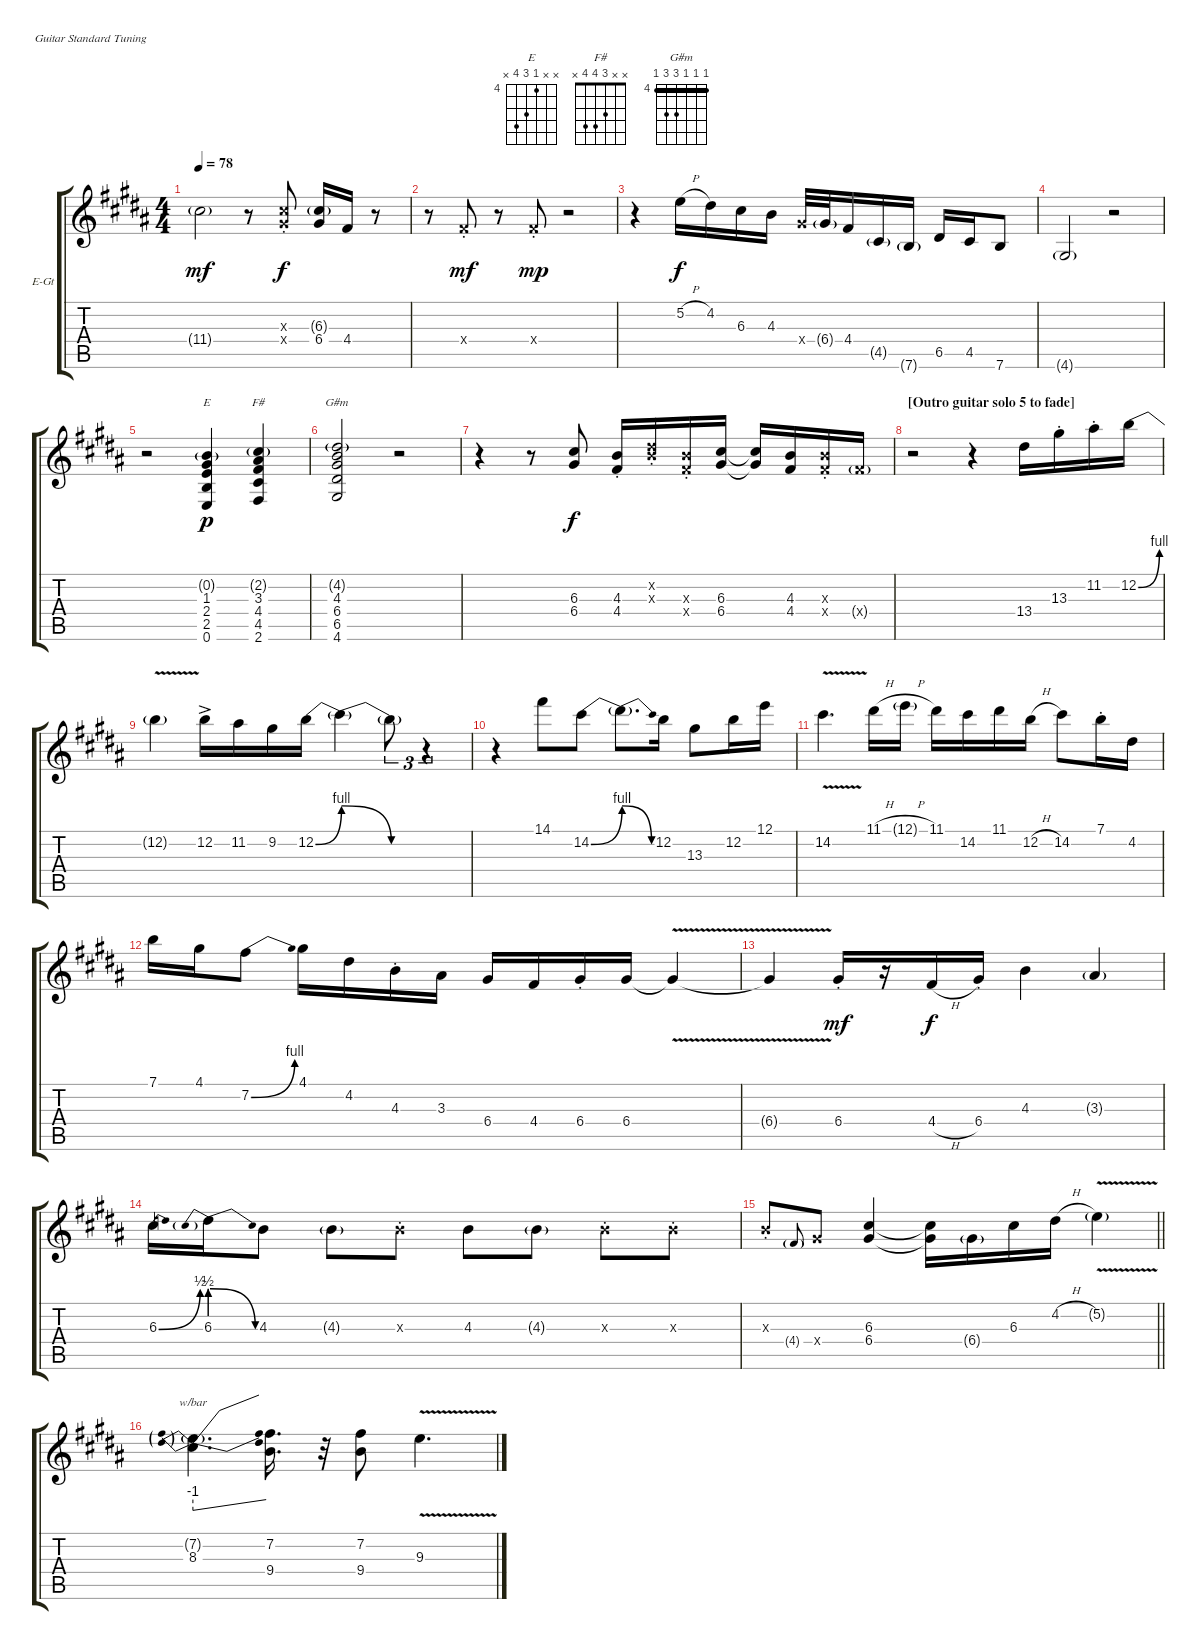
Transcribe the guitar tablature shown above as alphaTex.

\bracketExtendMode groupsimilarinstruments
\firstSystemTrackNameOrientation horizontal
\otherSystemsTrackNameOrientation horizontal
\track ("Guitar" "E-Gt") {instrument overdrivenguitar}
\staff {score tabs}
\tuning (E4 B3 G3 D3 A2 E2)
\chord ("E" x x 4 6 7 x) {firstfret 4}
\chord ("F#" x x 3 4 4 x)
\chord ("G#m" 4 4 4 6 6 4) {firstfret 4 barre (4 4 4)}
\ts (4 4)
\tempo 78
\clef g2
\ks g#minor
11.4{g}.2{dy mf} r.8 (6.3{st x} 6.4{st x}).8{dy f} (6.4 6.3{g}).16 4.4.16 r.8 |
r.8 4.4{st x}.8{dy mf} r.8 4.4{st x}.8{dy mp} r.2 |
r.4 5.2{h}.16{dy f} 4.2.16 6.3.16 4.3.16 6.4{x}.32 6.4{g}.32 4.4.16 4.5{g}.16 7.6{g}.16 6.5.16 4.5.16 7.6.8 |
4.6{g}.2 r.2 |
r.2 (0.2{g} 1.3 2.4 2.5 0.6).4{ch "E" dy p} (3.3 4.4 4.5 2.2{g} 2.6).4{ch "F#"} |
(4.6 6.5 6.4 4.3 4.2{g}).2{ch "G#m"} r.2 |
r.4 r.8 (6.3 6.4).8{dy f} (4.3{st} 4.4{st}).16 (4.3{st x} 4.2{st x}).16 (4.3{st x} 4.4{st x}).16 (6.3 6.4).16 (6.3{t} 6.4{t}).16 (4.3 4.4).16 (4.4{st x} 4.3{st x}).16 4.4{g x}.16 |
\section ("" "[Outro guitar solo 5 to fade]")
r.2 r.4 13.4.16 13.3{st}.16 11.2{st}.16 12.2{be (bend 54 0 59.4 4)}.16 |
12.2{be (hold 0 0 60 0) v t}.4 12.2{ac}.16 11.2.16 9.2.16 12.2{be (bend 45.6 0 59.4 4)}.16 12.2{be (release 47.4 4 59.4 0) t}.4 12.2{be (hold 0 0 60 0) t}.8{tu (3 2)} r.4{tu (3 2)} |
r.4 14.1.8 14.2{be (bend 0 0 31.2 4)}.8 14.2{be (release 33.6 4 49.8 0) t}.8{d} 12.2.16 13.3.8 12.2.16 12.1.16 |
14.2{v}.4{d} 11.1{h}.16 12.1{h g}.16 11.1.16 14.2.16 11.1.16 12.2{h}.16 14.2.8 7.1{st}.16 4.2.16 |
7.1.16 4.1.16 7.2{be (bend 17.4 0 30.599999999999998 4)}.8 4.1.16 4.2.16 4.3{st}.16 3.3.16 6.4.16 4.4.16 6.4{st}.16 6.4.16 6.4{v t}.4 |
6.4{v t}.4 6.4{st}.16{dy mf} r.16 4.4{h}.16{dy f} 6.4{st}.16 4.3.4 3.3{g}.4 |
6.3{be (bend 4.8 0 27.599999999999998 2)}.16 6.3{be (prebendrelease 0 2 10.2 0)}.16 4.3.8 4.3{g}.8 4.3{st x}.8 4.3.8 4.3{g}.8 4.3{st x}.8 4.3{st x}.8 |
\barLineRight lightlight
4.3{st x}.8 4.4{g}.8{gr onbeat} 6.4{x}.8 (6.3 6.4).4 (6.3{t} 6.4{t}).16 6.4{g}.16 6.3.16 4.2{h}.16 5.2{v g}.4 |
(8.3 7.2{g}).4{d tbe (predivedive default 0 -4 6.6 0)} (7.2 9.4).16{d} r.32 (7.2 9.4).8 9.3{v}.4{d}
